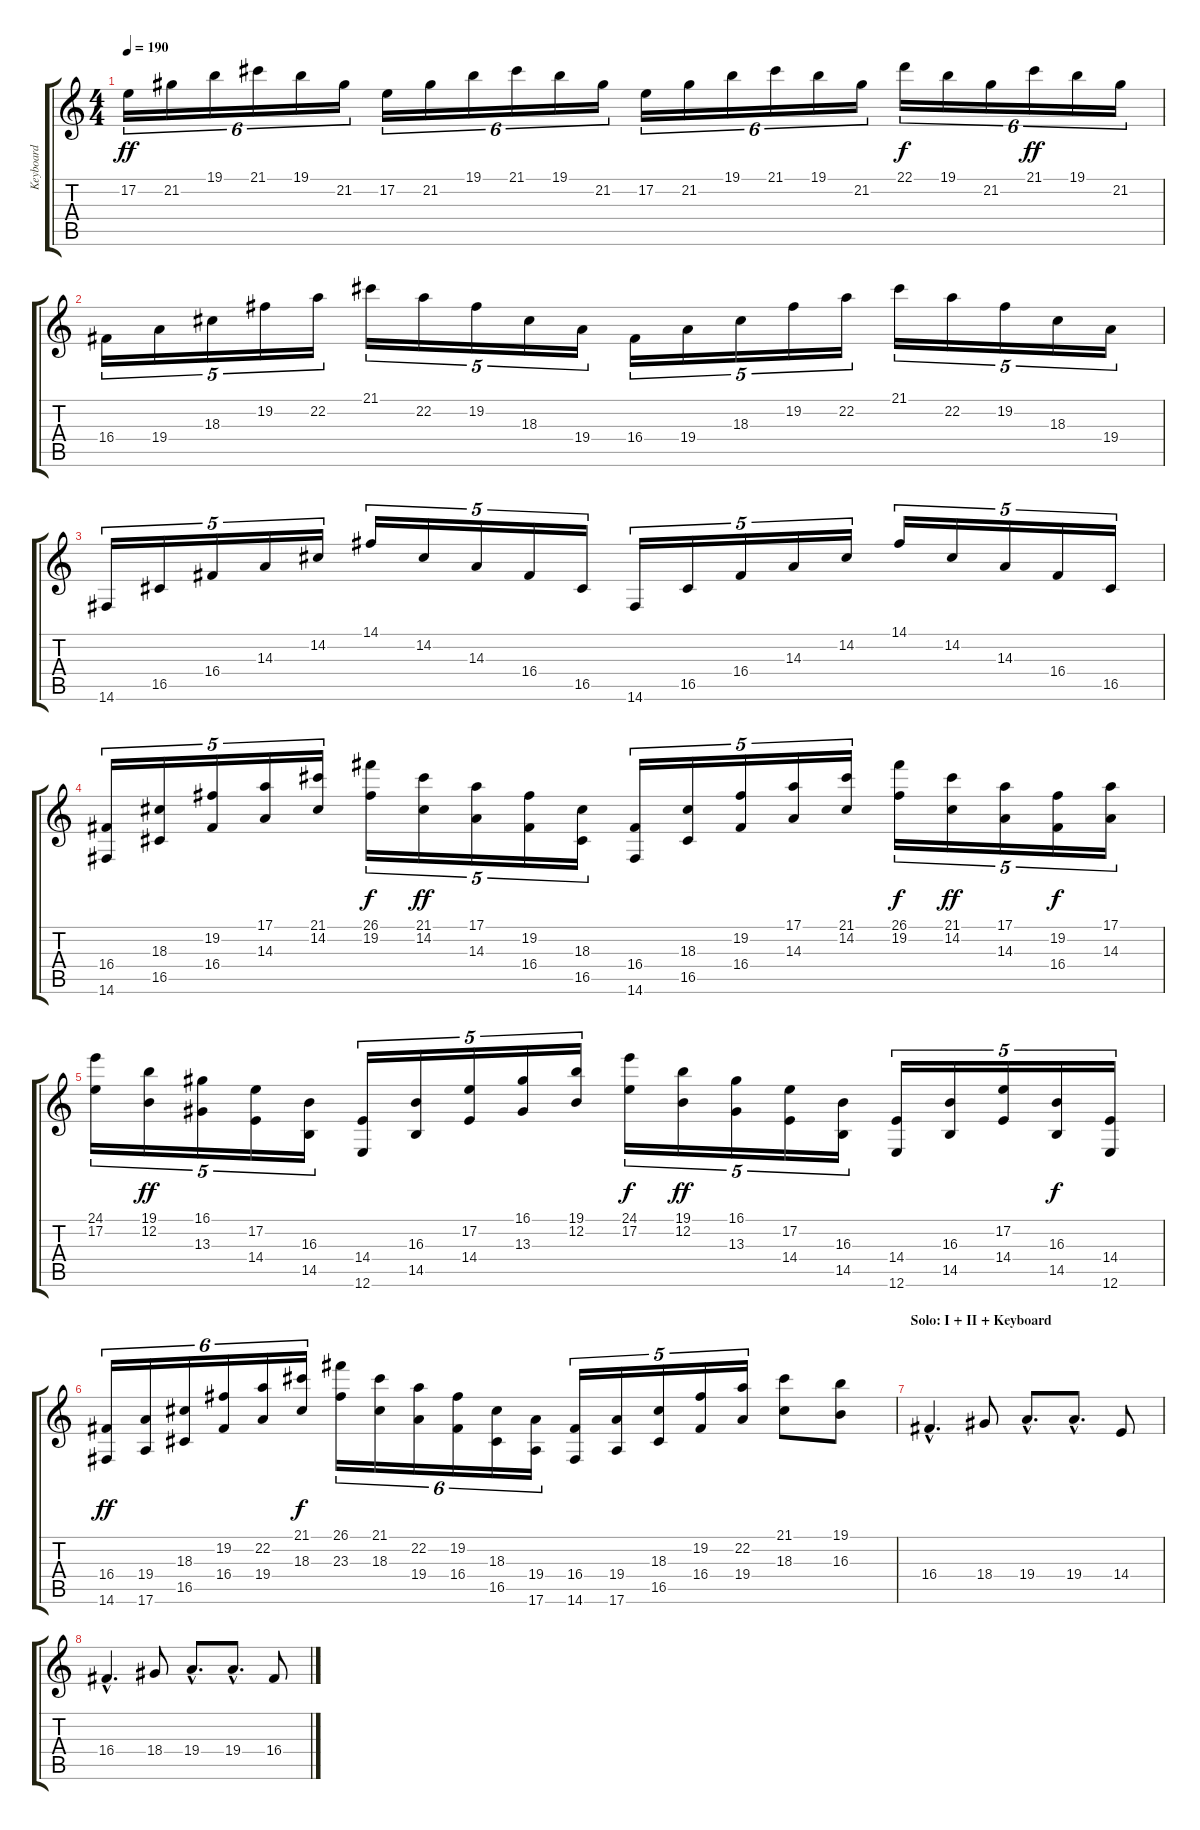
\track ("Keyboard" "Keyboard") {instrument harpsichord}
\staff {score tabs}
\tuning (E4 B3 G3 D3 A2 E2) {hide}
\ts (4 4)
\tempo 190
\clef g2
\ks c
17.2.16{tu (6 4) dy ff} 21.2.16{tu (6 4)} 19.1.16{tu (6 4)} 21.1.16{tu (6 4)} 19.1.16{tu (6 4)} 21.2.16{tu (6 4)} 17.2.16{tu (6 4)} 21.2.16{tu (6 4)} 19.1.16{tu (6 4)} 21.1.16{tu (6 4)} 19.1.16{tu (6 4)} 21.2.16{tu (6 4)} 17.2.16{tu (6 4)} 21.2.16{tu (6 4)} 19.1.16{tu (6 4)} 21.1.16{tu (6 4)} 19.1.16{tu (6 4)} 21.2.16{tu (6 4)} 22.1.16{tu (6 4) dy f} 19.1.16{tu (6 4)} 21.2.16{tu (6 4)} 21.1.16{tu (6 4) dy ff} 19.1.16{tu (6 4)} 21.2.16{tu (6 4)} |
16.4.16{tu (5 4)} 19.4.16{tu (5 4)} 18.3.16{tu (5 4)} 19.2.16{tu (5 4)} 22.2.16{tu (5 4)} 21.1.16{tu (5 4)} 22.2.16{tu (5 4)} 19.2.16{tu (5 4)} 18.3.16{tu (5 4)} 19.4.16{tu (5 4)} 16.4.16{tu (5 4)} 19.4.16{tu (5 4)} 18.3.16{tu (5 4)} 19.2.16{tu (5 4)} 22.2.16{tu (5 4)} 21.1.16{tu (5 4)} 22.2.16{tu (5 4)} 19.2.16{tu (5 4)} 18.3.16{tu (5 4)} 19.4.16{tu (5 4)} |
14.6.16{tu (5 4)} 16.5.16{tu (5 4)} 16.4.16{tu (5 4)} 14.3.16{tu (5 4)} 14.2.16{tu (5 4)} 14.1.16{tu (5 4)} 14.2.16{tu (5 4)} 14.3.16{tu (5 4)} 16.4.16{tu (5 4)} 16.5.16{tu (5 4)} 14.6.16{tu (5 4)} 16.5.16{tu (5 4)} 16.4.16{tu (5 4)} 14.3.16{tu (5 4)} 14.2.16{tu (5 4)} 14.1.16{tu (5 4)} 14.2.16{tu (5 4)} 14.3.16{tu (5 4)} 16.4.16{tu (5 4)} 16.5.16{tu (5 4)} |
(16.4 14.6).16{tu (5 4)} (18.3 16.5).16{tu (5 4)} (19.2 16.4).16{tu (5 4)} (17.1 14.3).16{tu (5 4)} (21.1 14.2).16{tu (5 4)} (26.1 19.2).16{tu (5 4) dy f} (21.1 14.2).16{tu (5 4) dy ff} (17.1 14.3).16{tu (5 4)} (19.2 16.4).16{tu (5 4)} (18.3 16.5).16{tu (5 4)} (16.4 14.6).16{tu (5 4)} (18.3 16.5).16{tu (5 4)} (19.2 16.4).16{tu (5 4)} (17.1 14.3).16{tu (5 4)} (21.1 14.2).16{tu (5 4)} (26.1 19.2).16{tu (5 4) dy f} (21.1 14.2).16{tu (5 4) dy ff} (17.1 14.3).16{tu (5 4)} (19.2 16.4).16{tu (5 4) dy f} (17.1 14.3).16{tu (5 4)} |
(24.1 17.2).16{tu (5 4)} (19.1 12.2).16{tu (5 4) dy ff} (16.1 13.3).16{tu (5 4)} (17.2 14.4).16{tu (5 4)} (16.3 14.5).16{tu (5 4)} (14.4 12.6).16{tu (5 4)} (16.3 14.5).16{tu (5 4)} (17.2 14.4).16{tu (5 4)} (16.1 13.3).16{tu (5 4)} (19.1 12.2).16{tu (5 4)} (24.1 17.2).16{tu (5 4) dy f} (19.1 12.2).16{tu (5 4) dy ff} (16.1 13.3).16{tu (5 4)} (17.2 14.4).16{tu (5 4)} (16.3 14.5).16{tu (5 4)} (14.4 12.6).16{tu (5 4)} (16.3 14.5).16{tu (5 4)} (17.2 14.4).16{tu (5 4)} (16.3 14.5).16{tu (5 4) dy f} (14.4 12.6).16{tu (5 4)} |
(16.4 14.6).16{tu (6 4) dy ff} (19.4 17.6).16{tu (6 4)} (18.3 16.5).16{tu (6 4)} (19.2 16.4).16{tu (6 4)} (22.2 19.4).16{tu (6 4)} (21.1 18.3).16{tu (6 4) dy f} (26.1 23.3).16{tu (6 4)} (21.1 18.3).16{tu (6 4)} (22.2 19.4).16{tu (6 4)} (19.2 16.4).16{tu (6 4)} (18.3 16.5).16{tu (6 4)} (19.4 17.6).16{tu (6 4)} (16.4 14.6).16{tu (5 4)} (19.4 17.6).16{tu (5 4)} (18.3 16.5).16{tu (5 4)} (19.2 16.4).16{tu (5 4)} (22.2 19.4).16{tu (5 4)} (21.1 18.3).8 (19.1 16.3).8 |
\section ("" "Solo: I + II + Keyboard")
16.4{hac}.4{d volume 16 instrument lead1square} 18.4.8 19.4{hac}.8{d} 19.4{hac}.8{d} 14.4.8 |
16.4{hac}.4{d} 18.4.8 19.4{hac}.8{d} 19.4{hac}.8{d} 16.4.8
